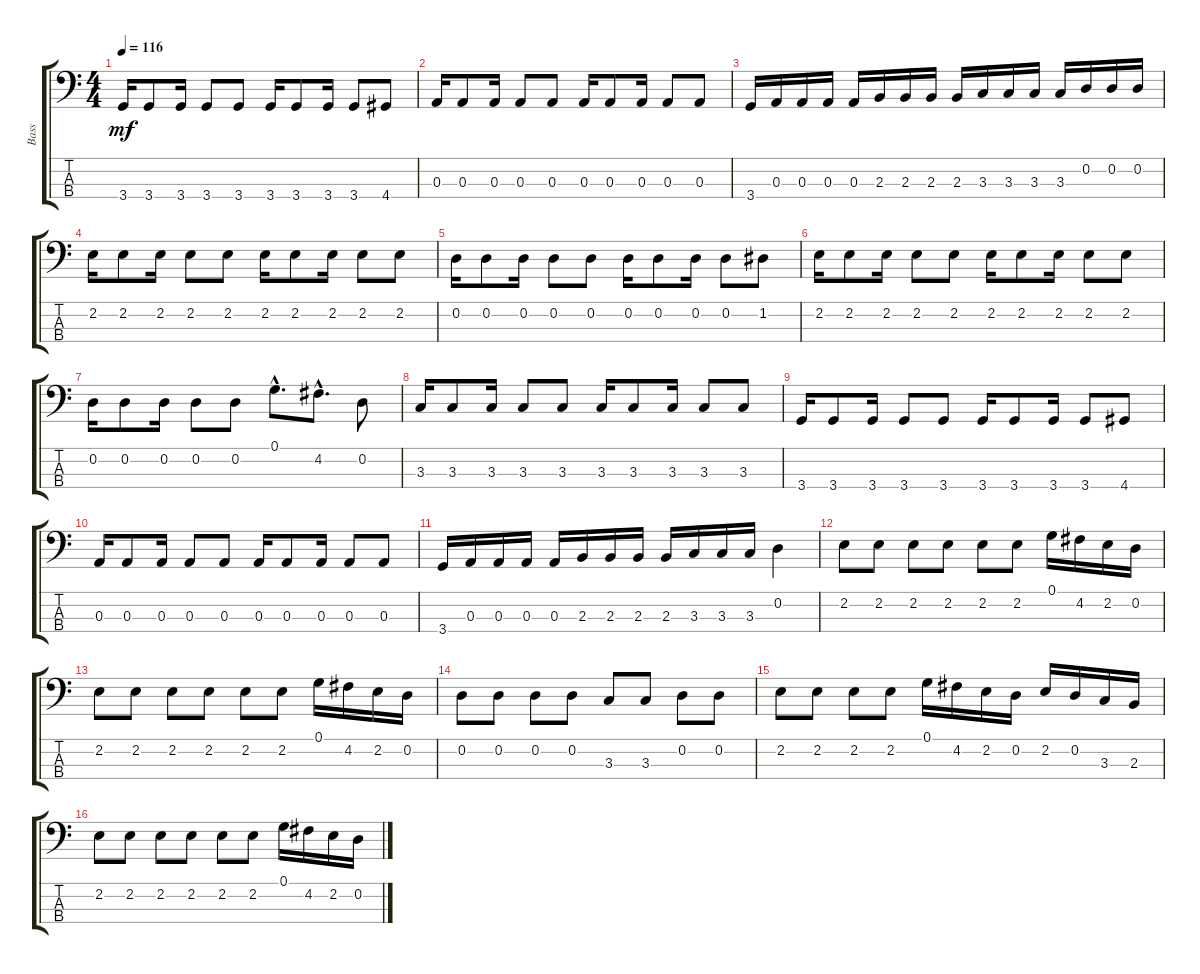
\track ("Bass" "Bass") {instrument electricbassfinger}
\staff {score tabs}
\tuning (G2 D2 A1 E1) {hide}
\ts (4 4)
\tempo 116
\clef f4
\ks c
3.4.16{dy mf} 3.4.8 3.4.16 3.4.8 3.4.8 3.4.16 3.4.8 3.4.16 3.4.8 4.4.8 |
0.3.16 0.3.8 0.3.16 0.3.8 0.3.8 0.3.16 0.3.8 0.3.16 0.3.8 0.3.8 |
3.4.16 0.3.16 0.3.16 0.3.16 0.3.16 2.3.16 2.3.16 2.3.16 2.3.16 3.3.16 3.3.16 3.3.16 3.3.16 0.2.16 0.2.16 0.2.16 |
2.2.16 2.2.8 2.2.16 2.2.8 2.2.8 2.2.16 2.2.8 2.2.16 2.2.8 2.2.8 |
0.2.16 0.2.8 0.2.16 0.2.8 0.2.8 0.2.16 0.2.8 0.2.16 0.2.8 1.2.8 |
2.2.16 2.2.8 2.2.16 2.2.8 2.2.8 2.2.16 2.2.8 2.2.16 2.2.8 2.2.8 |
0.2.16 0.2.8 0.2.16 0.2.8 0.2.8 0.1{hac}.8{d} 4.2{hac}.8{d} 0.2.8 |
3.3.16 3.3.8 3.3.16 3.3.8 3.3.8 3.3.16 3.3.8 3.3.16 3.3.8 3.3.8 |
3.4.16 3.4.8 3.4.16 3.4.8 3.4.8 3.4.16 3.4.8 3.4.16 3.4.8 4.4.8 |
0.3.16 0.3.8 0.3.16 0.3.8 0.3.8 0.3.16 0.3.8 0.3.16 0.3.8 0.3.8 |
3.4.16 0.3.16 0.3.16 0.3.16 0.3.16 2.3.16 2.3.16 2.3.16 2.3.16 3.3.16 3.3.16 3.3.16 0.2.4 |
2.2.8 2.2.8 2.2.8 2.2.8 2.2.8 2.2.8 0.1.16 4.2.16 2.2.16 0.2.16 |
2.2.8 2.2.8 2.2.8 2.2.8 2.2.8 2.2.8 0.1.16 4.2.16 2.2.16 0.2.16 |
0.2.8 0.2.8 0.2.8 0.2.8 3.3.8 3.3.8 0.2.8 0.2.8 |
2.2.8 2.2.8 2.2.8 2.2.8 0.1.16 4.2.16 2.2.16 0.2.16 2.2.16 0.2.16 3.3.16 2.3.16 |
2.2.8 2.2.8 2.2.8 2.2.8 2.2.8 2.2.8 0.1.16 4.2.16 2.2.16 0.2.16
